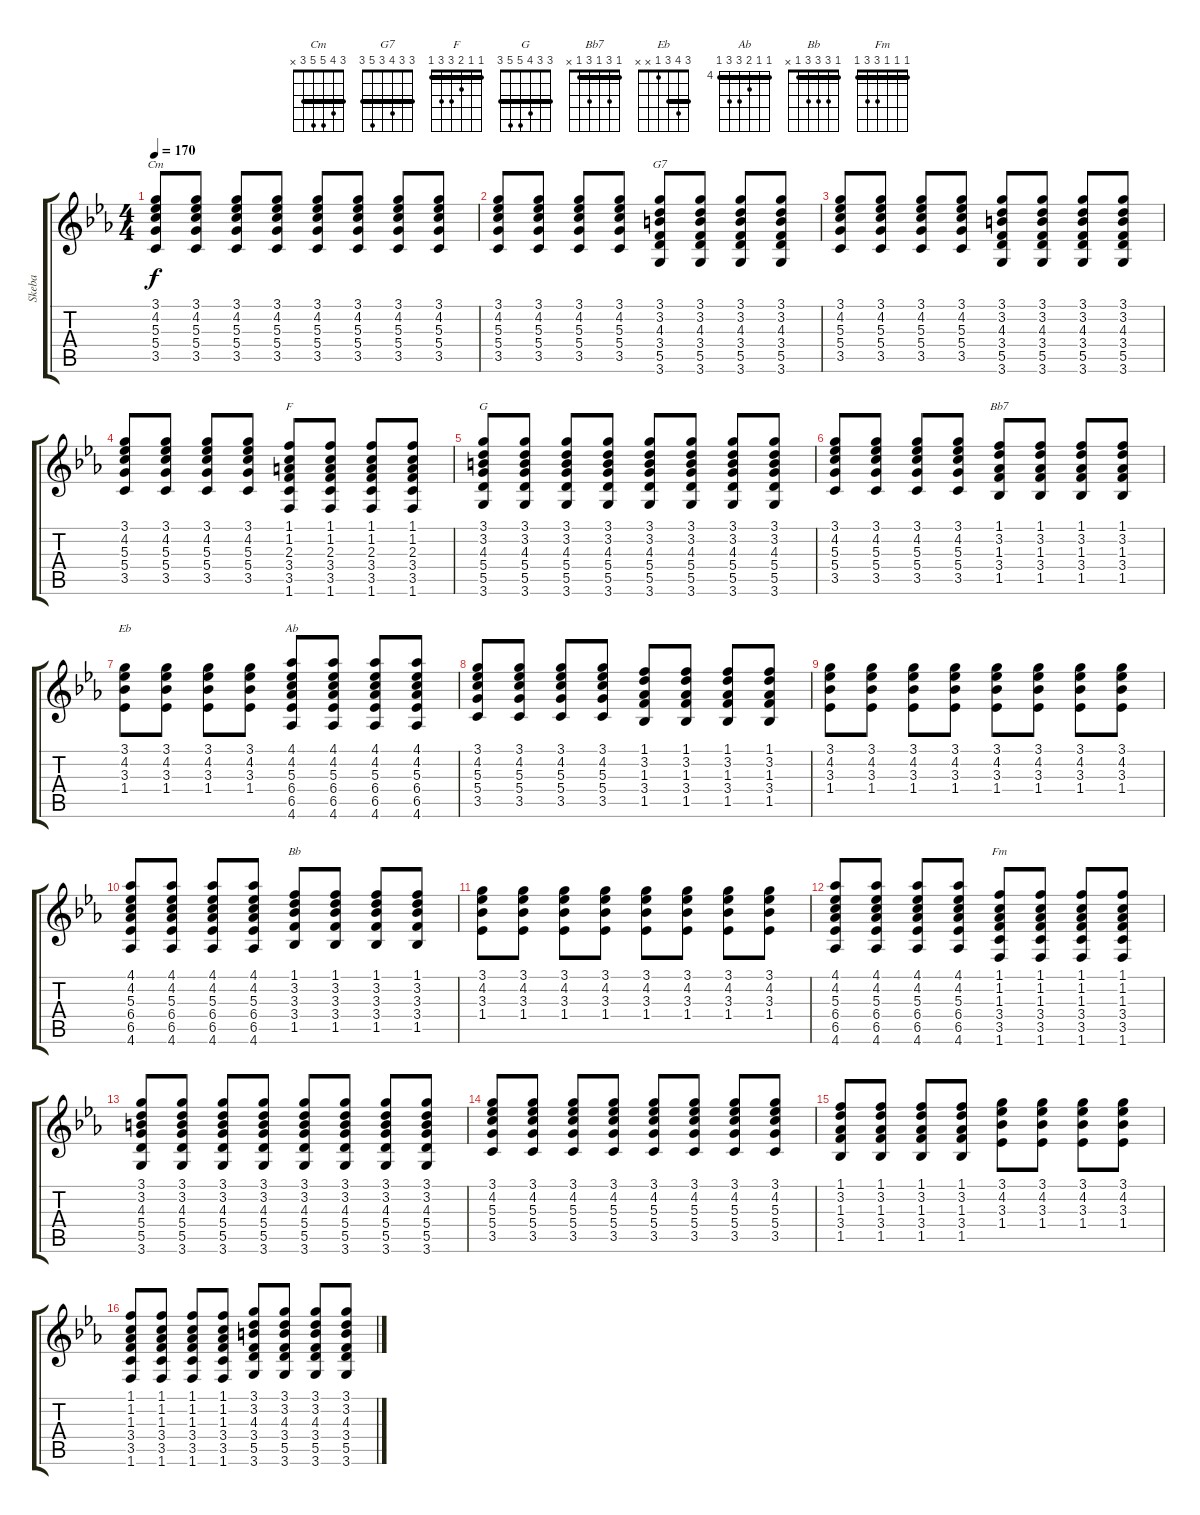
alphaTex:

\track ("Skeba" "Skeba") {instrument electricguitarmuted}
\staff {score tabs}
\tuning (E4 B3 G3 D3 A2 E2) {hide}
\chord ("Cm" 3 4 5 5 3 x) {barre 3}
\chord ("G7" 3 3 4 3 5 3) {barre 3}
\chord ("F" 1 1 2 3 3 1) {barre 1}
\chord ("G" 3 3 4 5 5 3) {barre 3}
\chord ("Bb7" 1 3 1 3 1 x) {barre 1}
\chord ("Eb" 3 4 3 1 x x) {barre 3}
\chord ("Ab" 4 4 5 6 6 4) {firstfret 4 barre 4}
\chord ("Bb" 1 3 3 3 1 x) {barre 1}
\chord ("Fm" 1 1 1 3 3 1) {barre 1}
\ts (4 4)
\tempo 170
\clef g2
\ks eb
(3.1 4.2 5.3 5.4 3.5).8{ch "Cm" dy f instrument electricguitarmuted} (3.1 4.2 5.3 5.4 3.5).8 (3.1 4.2 5.3 5.4 3.5).8 (3.1 4.2 5.3 5.4 3.5).8 (3.1 4.2 5.3 5.4 3.5).8 (3.1 4.2 5.3 5.4 3.5).8 (3.1 4.2 5.3 5.4 3.5).8 (3.1 4.2 5.3 5.4 3.5).8 |
(3.1 4.2 5.3 5.4 3.5).8 (3.1 4.2 5.3 5.4 3.5).8 (3.1 4.2 5.3 5.4 3.5).8 (3.1 4.2 5.3 5.4 3.5).8 (3.1 3.2 4.3 3.4 5.5 3.6).8{ch "G7"} (3.1 3.2 4.3 3.4 5.5 3.6).8 (3.1 3.2 4.3 3.4 5.5 3.6).8 (3.1 3.2 4.3 3.4 5.5 3.6).8 |
(3.1 4.2 5.3 5.4 3.5).8 (3.1 4.2 5.3 5.4 3.5).8 (3.1 4.2 5.3 5.4 3.5).8 (3.1 4.2 5.3 5.4 3.5).8 (3.1 3.2 4.3 3.4 5.5 3.6).8 (3.1 3.2 4.3 3.4 5.5 3.6).8 (3.1 3.2 4.3 3.4 5.5 3.6).8 (3.1 3.2 4.3 3.4 5.5 3.6).8 |
(3.1 4.2 5.3 5.4 3.5).8 (3.1 4.2 5.3 5.4 3.5).8 (3.1 4.2 5.3 5.4 3.5).8 (3.1 4.2 5.3 5.4 3.5).8 (1.1 1.2 2.3 3.4 3.5 1.6).8{ch "F"} (1.1 1.2 2.3 3.4 3.5 1.6).8 (1.1 1.2 2.3 3.4 3.5 1.6).8 (1.1 1.2 2.3 3.4 3.5 1.6).8 |
(3.1 3.2 4.3 5.4 5.5 3.6).8{ch "G"} (3.1 3.2 4.3 5.4 5.5 3.6).8 (3.1 3.2 4.3 5.4 5.5 3.6).8 (3.1 3.2 4.3 5.4 5.5 3.6).8 (3.1 3.2 4.3 5.4 5.5 3.6).8 (3.1 3.2 4.3 5.4 5.5 3.6).8 (3.1 3.2 4.3 5.4 5.5 3.6).8 (3.1 3.2 4.3 5.4 5.5 3.6).8 |
(3.1 4.2 5.3 5.4 3.5).8 (3.1 4.2 5.3 5.4 3.5).8 (3.1 4.2 5.3 5.4 3.5).8 (3.1 4.2 5.3 5.4 3.5).8 (1.1 3.2 1.3 3.4 1.5).8{ch "Bb7"} (1.1 3.2 1.3 3.4 1.5).8 (1.1 3.2 1.3 3.4 1.5).8 (1.1 3.2 1.3 3.4 1.5).8 |
(3.1 4.2 3.3 1.4).8{ch "Eb"} (3.1 4.2 3.3 1.4).8 (3.1 4.2 3.3 1.4).8 (3.1 4.2 3.3 1.4).8 (4.1 4.2 5.3 6.4 6.5 4.6).8{ch "Ab"} (4.1 4.2 5.3 6.4 6.5 4.6).8 (4.1 4.2 5.3 6.4 6.5 4.6).8 (4.1 4.2 5.3 6.4 6.5 4.6).8 |
(3.1 4.2 5.3 5.4 3.5).8 (3.1 4.2 5.3 5.4 3.5).8 (3.1 4.2 5.3 5.4 3.5).8 (3.1 4.2 5.3 5.4 3.5).8 (1.1 3.2 1.3 3.4 1.5).8 (1.1 3.2 1.3 3.4 1.5).8 (1.1 3.2 1.3 3.4 1.5).8 (1.1 3.2 1.3 3.4 1.5).8 |
(3.1 4.2 3.3 1.4).8 (3.1 4.2 3.3 1.4).8 (3.1 4.2 3.3 1.4).8 (3.1 4.2 3.3 1.4).8 (3.1 4.2 3.3 1.4).8 (3.1 4.2 3.3 1.4).8 (3.1 4.2 3.3 1.4).8 (3.1 4.2 3.3 1.4).8 |
(4.1 4.2 5.3 6.4 6.5 4.6).8 (4.1 4.2 5.3 6.4 6.5 4.6).8 (4.1 4.2 5.3 6.4 6.5 4.6).8 (4.1 4.2 5.3 6.4 6.5 4.6).8 (1.1 3.2 3.3 3.4 1.5).8{ch "Bb"} (1.1 3.2 3.3 3.4 1.5).8 (1.1 3.2 3.3 3.4 1.5).8 (1.1 3.2 3.3 3.4 1.5).8 |
(3.1 4.2 3.3 1.4).8 (3.1 4.2 3.3 1.4).8 (3.1 4.2 3.3 1.4).8 (3.1 4.2 3.3 1.4).8 (3.1 4.2 3.3 1.4).8 (3.1 4.2 3.3 1.4).8 (3.1 4.2 3.3 1.4).8 (3.1 4.2 3.3 1.4).8 |
(4.1 4.2 5.3 6.4 6.5 4.6).8 (4.1 4.2 5.3 6.4 6.5 4.6).8 (4.1 4.2 5.3 6.4 6.5 4.6).8 (4.1 4.2 5.3 6.4 6.5 4.6).8 (1.1 1.2 1.3 3.4 3.5 1.6).8{ch "Fm"} (1.1 1.2 1.3 3.4 3.5 1.6).8 (1.1 1.2 1.3 3.4 3.5 1.6).8 (1.1 1.2 1.3 3.4 3.5 1.6).8 |
(3.1 3.2 4.3 5.4 5.5 3.6).8 (3.1 3.2 4.3 5.4 5.5 3.6).8 (3.1 3.2 4.3 5.4 5.5 3.6).8 (3.1 3.2 4.3 5.4 5.5 3.6).8 (3.1 3.2 4.3 5.4 5.5 3.6).8 (3.1 3.2 4.3 5.4 5.5 3.6).8 (3.1 3.2 4.3 5.4 5.5 3.6).8 (3.1 3.2 4.3 5.4 5.5 3.6).8 |
(3.1 4.2 5.3 5.4 3.5).8 (3.1 4.2 5.3 5.4 3.5).8 (3.1 4.2 5.3 5.4 3.5).8 (3.1 4.2 5.3 5.4 3.5).8 (3.1 4.2 5.3 5.4 3.5).8 (3.1 4.2 5.3 5.4 3.5).8 (3.1 4.2 5.3 5.4 3.5).8 (3.1 4.2 5.3 5.4 3.5).8 |
(1.1 3.2 1.3 3.4 1.5).8 (1.1 3.2 1.3 3.4 1.5).8 (1.1 3.2 1.3 3.4 1.5).8 (1.1 3.2 1.3 3.4 1.5).8 (3.1 4.2 3.3 1.4).8 (3.1 4.2 3.3 1.4).8 (3.1 4.2 3.3 1.4).8 (3.1 4.2 3.3 1.4).8 |
(1.1 1.2 1.3 3.4 3.5 1.6).8 (1.1 1.2 1.3 3.4 3.5 1.6).8 (1.1 1.2 1.3 3.4 3.5 1.6).8 (1.1 1.2 1.3 3.4 3.5 1.6).8 (3.1 3.2 4.3 3.4 5.5 3.6).8 (3.1 3.2 4.3 3.4 5.5 3.6).8 (3.1 3.2 4.3 3.4 5.5 3.6).8 (3.1 3.2 4.3 3.4 5.5 3.6).8
